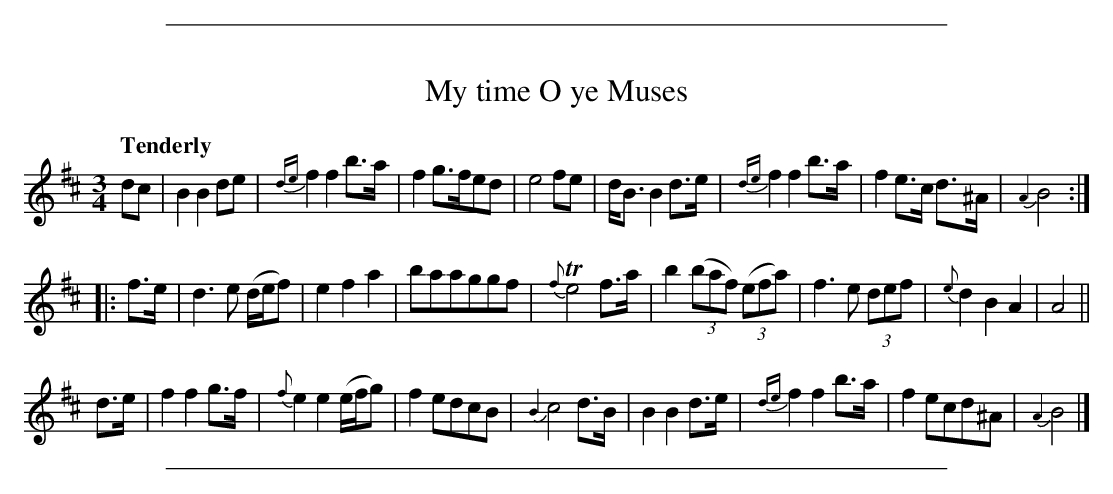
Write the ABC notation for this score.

X:1
T: My time O ye Muses
Q: "Tenderly"
M: 3/4
L: 1/8
K: Bm
dc |\
B2 B2 de | {de}f2 f2 b>a | f2 g>fed | e4 fe |\
d<B B2 d>e | {de}f2 f2 b>a | f2 e>c d>^A | {A2}B4 ::
f>e |\
d3 e (d/e/f) | e2 f2 a2 | baaggf | {f}Te4 f>a |\
b2 (3(baf) (3(efa) | f3 e (3def | {e}d2 B2 A2 | A4 ||
d>e |\
f2 f2 g>f | {f}e2 e2 (e/f/g) | f2 edcB | {B2}c4 d>B |\
B2 B2 d>e | {de}f2 f2 b>a | f2 ecd^A | {A2}B4 |]
